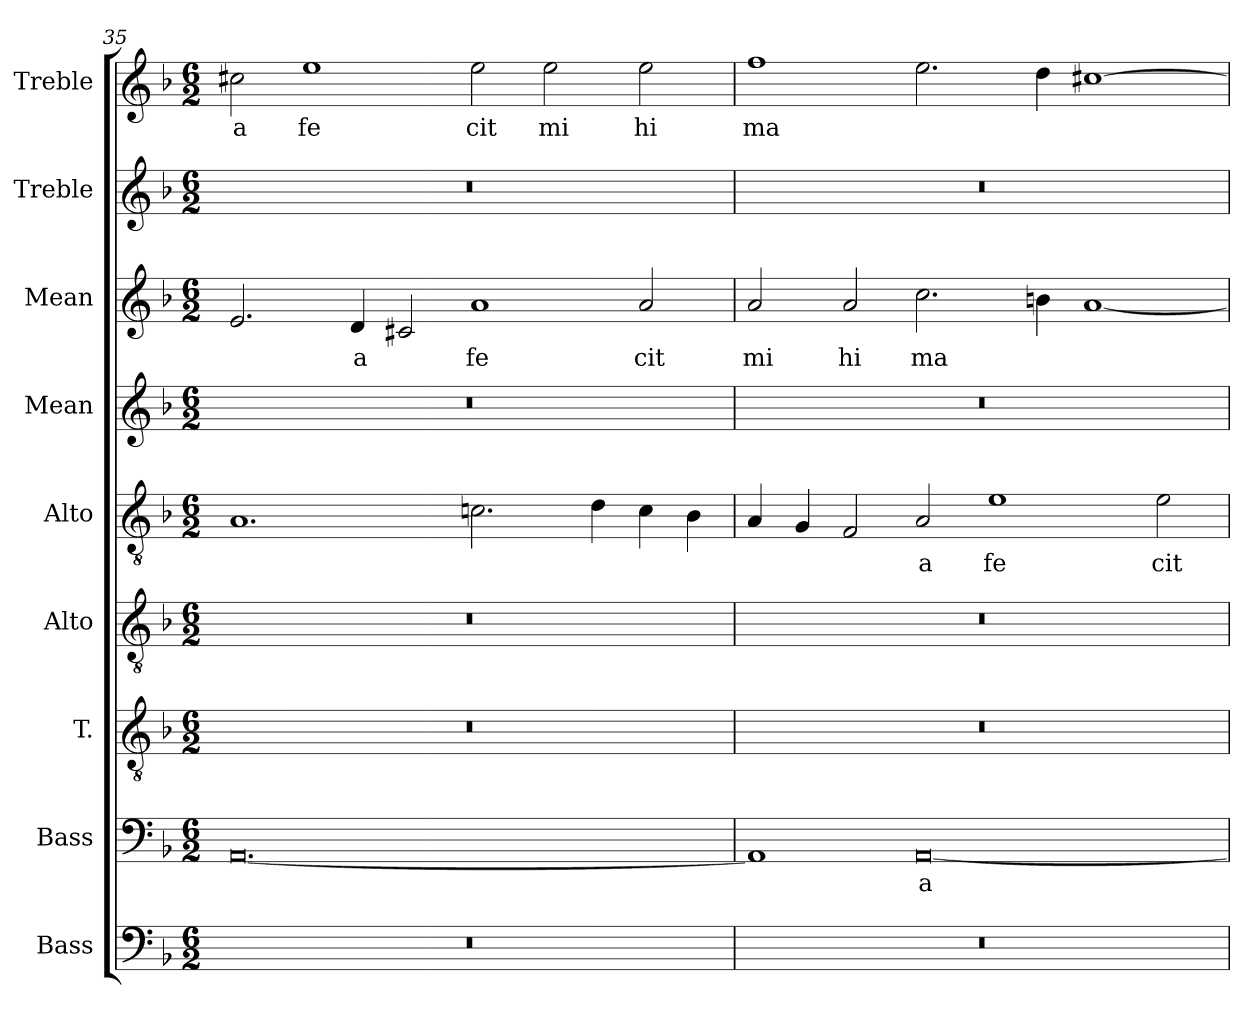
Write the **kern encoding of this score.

**kern	**kern	**text	**kern	**kern	**kern	**text	**kern	**kern	**text	**kern	**kern	**text
*part9	*part8	*part8	*part7	*part6	*part5	*part5	*part4	*part3	*part3	*part2	*part1	*part1
*staff9	*staff8	*staff8	*staff7	*staff6	*staff5	*staff5	*staff4	*staff3	*staff3	*staff2	*staff1	*staff1
*I"Bass	*I"Bass	*	*I"T.	*I"Alto	*I"Alto	*	*I"Mean	*I"Mean	*	*I"Treble	*I"Treble	*
*I'B.	*I'B.	*	*I'T.	*I'A2.	*I'A1.	*	*I'M.	*I'M.	*	*I'Tr.	*I'Tr.	*
*clefF4	*clefF4	*	*clefGv2	*clefGv2	*clefGv2	*	*clefG2	*clefG2	*	*clefG2	*clefG2	*
*	*	*	*ITrd7c12	*ITrd7c12	*ITrd7c12	*	*	*	*	*	*	*
*k[b-]	*k[b-]	*	*k[b-]	*k[b-]	*k[b-]	*	*k[b-]	*k[b-]	*	*k[b-]	*k[b-]	*
*F:	*F:	*	*F:	*F:	*F:	*	*F:	*F:	*	*F:	*F:	*
*M6/2	*M6/2	*	*M6/2	*M6/2	*M6/2	*	*M6/2	*M6/2	*	*M6/2	*M6/2	*
=35	=35	=35	=35	=35	=35	=35	=35	=35	=35	=35	=35	=35
!LO:N:vis=1	!	!	!LO:N:vis=1	!LO:N:vis=1	!	!	!LO:N:vis=1	!	!	!LO:N:vis=1	!	!
!	!	!	!	!	!	!	!	!	!	!	!	!LO:LY:b:color=#000000
0.r	[<0.AAi	.	0.r	0.r	1.AAi	.	0.r	2.ei/	.	0.r	2cc#Xi\	a
!	!	!	!	!	!	!	!	!	!	!	!	!LO:LY:b:color=#000000
.	.	.	.	.	.	.	.	.	.	.	1eei	fe
!	!	!	!	!	!	!	!	!	!LO:LY:b:color=#000000	!	!	!
.	.	.	.	.	.	.	.	4di/	a	.	.	.
.	.	.	.	.	.	.	.	2c#Xi/	.	.	.	.
!	!	!	!	!	!	!	!	!	!LO:LY:b:color=#000000	!	!	!
!	!	!	!	!	!	!	!	!	!	!	!	!LO:LY:b:color=#000000
.	.	.	.	.	2.Cni\	.	.	1ai	fe	.	2eei\	cit
!	!	!	!	!	!	!	!	!	!	!	!	!LO:LY:b:color=#000000
.	.	.	.	.	.	.	.	.	.	.	2eei\	mi
.	.	.	.	.	4Di\	.	.	.	.	.	.	.
!	!	!	!	!	!	!	!	!	!LO:LY:b:color=#000000	!	!	!
!	!	!	!	!	!	!	!	!	!	!	!	!LO:LY:b:color=#000000
.	.	.	.	.	4Ci\	.	.	2ai/	cit	.	2eei\	hi
.	.	.	.	.	4BB-i\	.	.	.	.	.	.	.
!!LO:LB:g=z
=36	=36	=36	=36	=36	=36	=36	=36	=36	=36	=36	=36	=36
!LO:N:vis=1	!	!	!LO:N:vis=1	!LO:N:vis=1	!	!	!LO:N:vis=1	!	!	!	!	!
!	!	!	!	!	!	!	!	!	!LO:LY:b:color=#000000	!LO:N:vis=1	!	!
!	!	!	!	!	!	!	!	!	!	!	!	!LO:LY:b:color=#000000
0.r	1AAi]	.	0.r	0.r	4AAi/	.	0.r	2ai/	mi	0.r	1ffi	ma
.	.	.	.	.	4GGi/	.	.	.	.	.	.	.
!	!	!	!	!	!	!	!	!	!LO:LY:b:color=#000000	!	!	!
.	.	.	.	.	2FFi/	.	.	2ai/	hi	.	.	.
!	!	!LO:LY:b:color=#000000	!	!	!	!	!	!	!	!	!	!
!	!	!	!	!	!	!LO:LY:b:color=#000000	!	!	!	!	!	!
!	!	!	!	!	!	!	!	!	!LO:LY:b:color=#000000	!	!	!
.	[<0AAi	a	.	.	2AAi/	a	.	2.cci\	ma	.	2.eei\	.
!	!	!	!	!	!	!LO:LY:b:color=#000000	!	!	!	!	!	!
.	.	.	.	.	1Ei	fe	.	.	.	.	.	.
.	.	.	.	.	.	.	.	4bni\	.	.	4ddi\	.
.	.	.	.	.	.	.	.	[<1ai	.	.	[>1cc#Xi	.
!	!	!	!	!	!	!LO:LY:b:color=#000000	!	!	!	!	!	!
.	.	.	.	.	2Ei\	cit	.	.	.	.	.	.
=	=	=	=	=	=	=	=	=	=	=	=	=
*-	*-	*-	*-	*-	*-	*-	*-	*-	*-	*-	*-	*-
